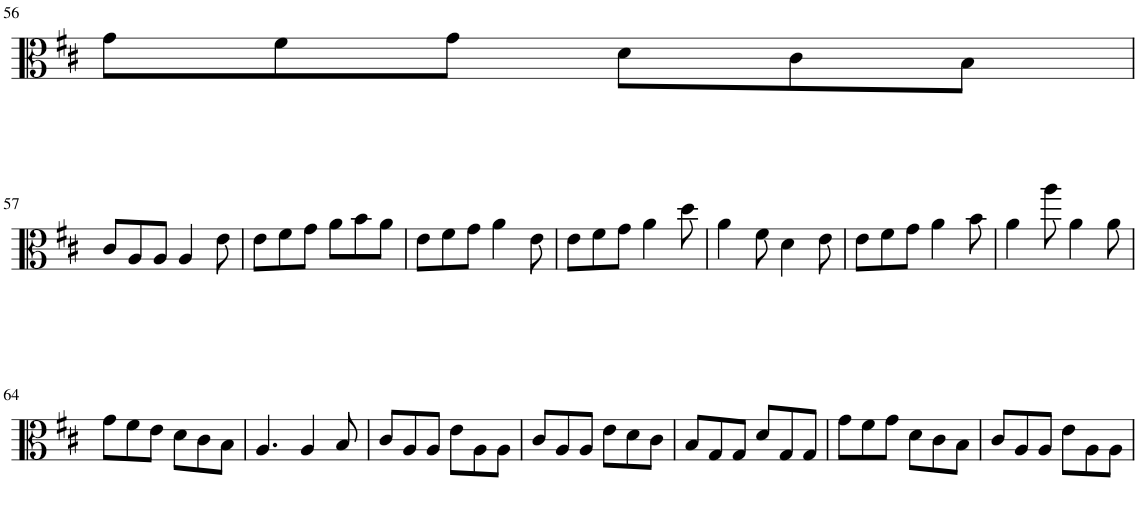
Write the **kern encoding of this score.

**kern
*part1
*staff1
*I"Piano
*I'Pno
!!LO:PB:g=z
*clefC3
*k[f#c#]
*D:
*M6/8
=56
8g\L
8f#\
8g\J
8d\L
8c#\
8B\J
!!LO:LB:g=z
=57
8c#/L
8A/
8A/J
4A/
8e\
=58
8e\L
8f#\
8g\J
8a\L
8b\
8a\J
=59
8e\L
8f#\
8g\J
4a\
8e\
=60
8e\L
8f#\
8g\J
4a\
8dd\
=61
4a\
8f#\
4d\
8e\
=62
8e\L
8f#\
8g\J
4a\
8b\
=63
4a\
8aa\
4a\
8a\
!!LO:LB:g=z
=64
8g\L
8f#\
8e\J
8d\L
8c#\
8B\J
=65
4.A/
4A/
8B/
=66
8c#/L
8A/
8A/J
8e\L
8A\
8A\J
=67
8c#/L
8A/
8A/J
8e\L
8d\
8c#\J
=68
8B/L
8G/
8G/J
8d/L
8G/
8G/J
=69
8g\L
8f#\
8g\J
8d\L
8c#\
8B\J
=70
8c#/L
8A/
8A/J
8e\L
8A\
8A\J
=
*-
